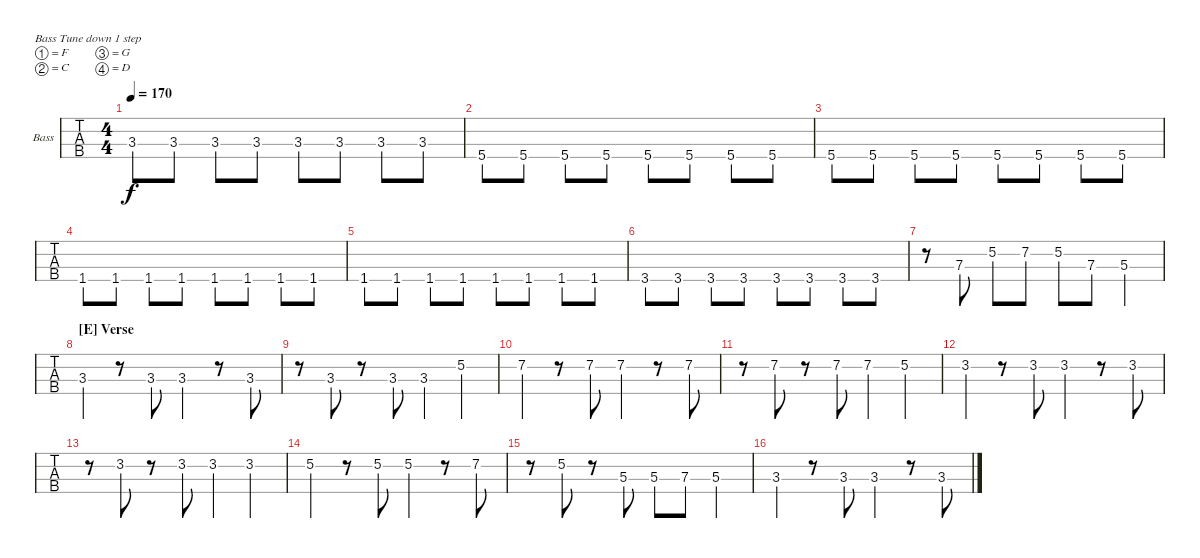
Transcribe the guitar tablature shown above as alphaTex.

\defaultSystemsLayout 4
\bracketExtendMode groupsimilarinstruments
\firstSystemTrackNameOrientation horizontal
\otherSystemsTrackNameOrientation horizontal
\track ("Alex Levine" "Bass") {instrument electricbassfinger}
\staff {tabs}
\tuning (F2 C2 G1 D1)
\ts (4 4)
\tempo 170
\clef f4
\ks c
3.3.8{dy f} 3.3.8 3.3.8 3.3.8 3.3.8 3.3.8 3.3.8 3.3.8 |
5.4.8 5.4.8 5.4.8 5.4.8 5.4.8 5.4.8 5.4.8 5.4.8 |
5.4.8 5.4.8 5.4.8 5.4.8 5.4.8 5.4.8 5.4.8 5.4.8 |
1.4.8 1.4.8 1.4.8 1.4.8 1.4.8 1.4.8 1.4.8 1.4.8 |
1.4.8 1.4.8 1.4.8 1.4.8 1.4.8 1.4.8 1.4.8 1.4.8 |
3.4.8 3.4.8 3.4.8 3.4.8 3.4.8 3.4.8 3.4.8 3.4.8 |
r.8 7.3.8 5.2.8 7.2.8 5.2.8 7.3.8 5.3.4 |
\section ("E" "Verse")
3.3.4 r.8 3.3.8 3.3.4 r.8 3.3.8 |
r.8 3.3.8 r.8 3.3.8 3.3.4 5.2.4 |
7.2.4 r.8 7.2.8 7.2.4 r.8 7.2.8 |
r.8 7.2.8 r.8 7.2.8 7.2.4 5.2.4 |
3.2.4 r.8 3.2.8 3.2.4 r.8 3.2.8 |
r.8 3.2.8 r.8 3.2.8 3.2.4 3.2.4 |
5.2.4 r.8 5.2.8 5.2.4 r.8 7.2.8 |
r.8 5.2.8 r.8 5.3.8 5.3.8 7.3.8 5.3.4 |
3.3.4 r.8 3.3.8 3.3.4 r.8 3.3.8
